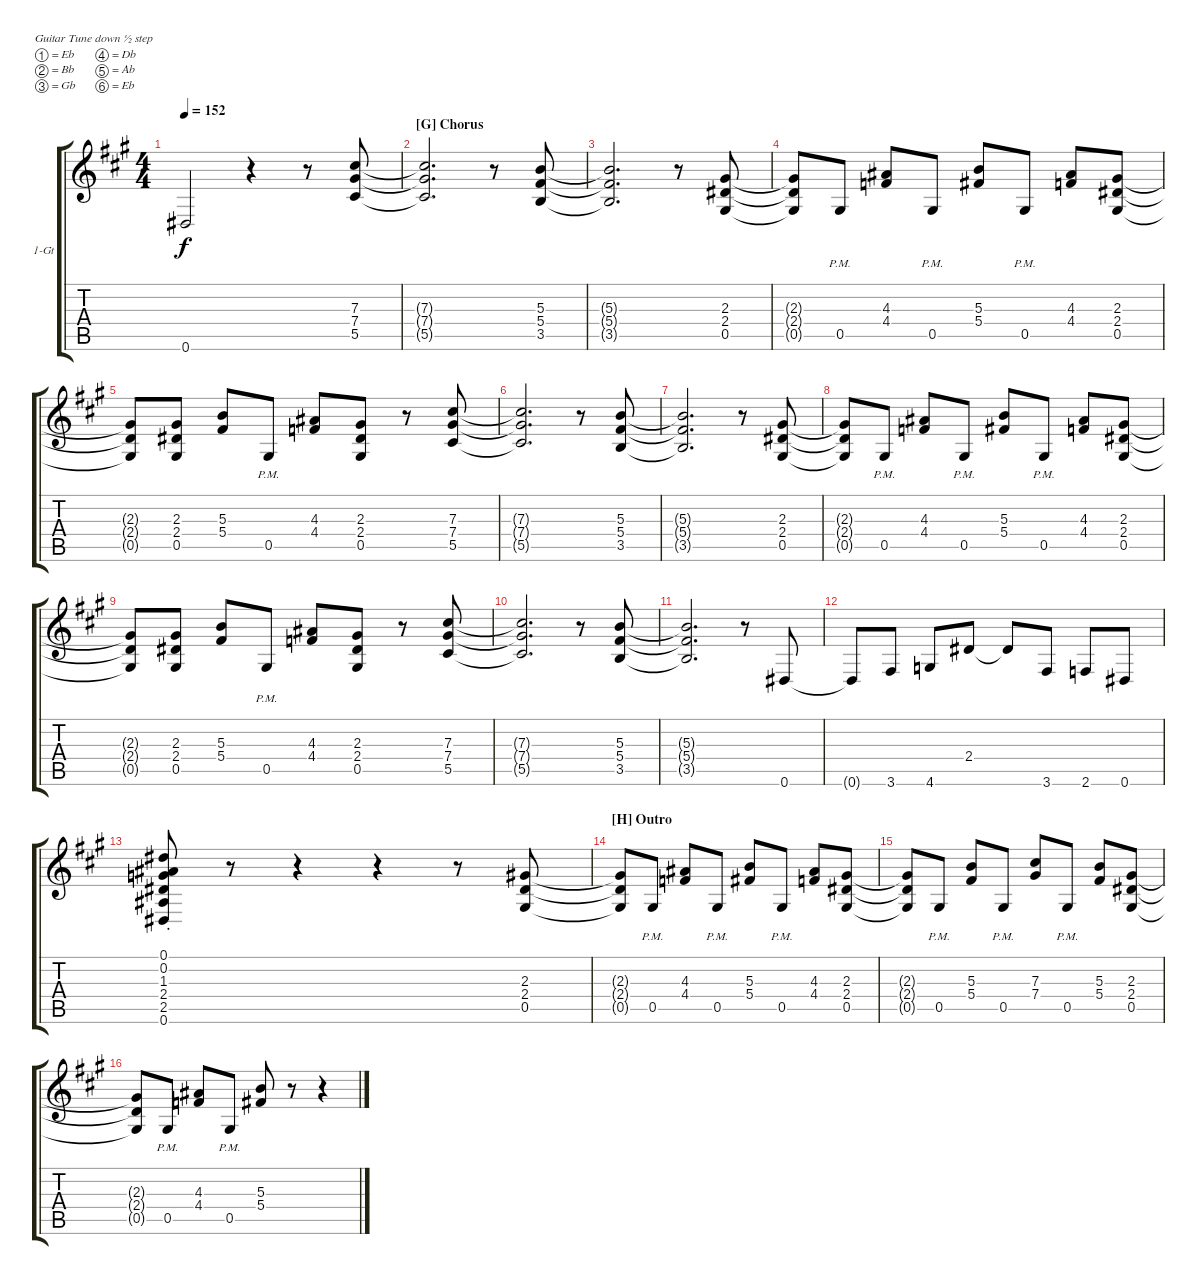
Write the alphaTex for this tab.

\defaultSystemsLayout 4
\bracketExtendMode groupsimilarinstruments
\firstSystemTrackNameOrientation horizontal
\otherSystemsTrackNameOrientation horizontal
\track ("Guitar 1" "1-Gt") {instrument distortionguitar}
\staff {score tabs}
\tuning (Eb4 Bb3 Gb3 Db3 Ab2 Eb2)
\ts (4 4)
\tempo 152
\clef g2
\scale
1.07062
\ks a
0.6{t}.2{dy f} r.4 r.8 (5.5 7.4 7.3).8 |
\section ("G" "Chorus")
\scale
0.929382 (5.5{t} 7.4{t} 7.3{t}).2{d} r.8 (3.5 5.4 5.3).8 |
\scale
1.07062 (3.5{t} 5.4{t} 5.3{t}).2{d} r.8 (0.5 2.4 2.3).8 |
\scale
0.929382 (0.5{t} 2.4{t} 2.3{t}).8 0.5{pm}.8 (4.4 4.3).8 0.5{pm}.8 (5.4 5.3).8 0.5{pm}.8 (4.4 4.3).8 (0.5 2.4 2.3).8 |
\scale
1.07062 (0.5{t} 2.4{t} 2.3{t}).8 (0.5 2.4 2.3).8 (5.4 5.3).8 0.5{pm}.8 (4.4 4.3).8 (0.5 2.4 2.3).8 r.8 (5.5 7.4 7.3).8 |
\scale
0.929382 (5.5{t} 7.4{t} 7.3{t}).2{d} r.8 (3.5 5.4 5.3).8 |
\scale
1.07062 (3.5{t} 5.4{t} 5.3{t}).2{d} r.8 (0.5 2.4 2.3).8 |
\scale
0.929382 (0.5{t} 2.4{t} 2.3{t}).8 0.5{pm}.8 (4.4 4.3).8 0.5{pm}.8 (5.4 5.3).8 0.5{pm}.8 (4.4 4.3).8 (0.5 2.4 2.3).8 |
\scale
1.07062 (0.5{t} 2.4{t} 2.3{t}).8 (0.5 2.4 2.3).8 (5.4 5.3).8 0.5{pm}.8 (4.4 4.3).8 (0.5 2.4 2.3).8 r.8 (5.5 7.4 7.3).8 |
\scale
0.929382 (5.5{t} 7.4{t} 7.3{t}).2{d} r.8 (3.5 5.4 5.3).8 |
\scale
1.07062 (3.5{t} 5.4{t} 5.3{t}).2{d} r.8 0.6.8 |
\scale
0.929382 0.6{t}.8 3.6.8 4.6.8 2.4.8 2.4{t}.8 3.6.8 2.6.8 0.6.8 |
\scale
1.07062 (0.6{st} 2.5{st} 2.4{st} 1.3{st} 0.2{st} 0.1{st}).8 r.8 r.4 r.4 r.8 (0.5 2.4 2.3).8 |
\section ("H" "Outro")
\scale
0.929382 (0.5{t} 2.4{t} 2.3{t}).8 0.5{pm}.8 (4.4 4.3).8 0.5{pm}.8 (5.4 5.3).8 0.5{pm}.8 (4.4 4.3).8 (0.5 2.4 2.3).8 |
\scale
1.07062 (0.5{t} 2.4{t} 2.3{t}).8 0.5{pm}.8 (5.4 5.3).8 0.5{pm}.8 (7.4 7.3).8 0.5{pm}.8 (5.4 5.3).8 (0.5 2.4 2.3).8 |
\scale
0.929382 (0.5{t} 2.4{t} 2.3{t}).8 0.5{pm}.8 (4.4 4.3).8 0.5{pm}.8 (5.4 5.3).8 r.8 r.4
